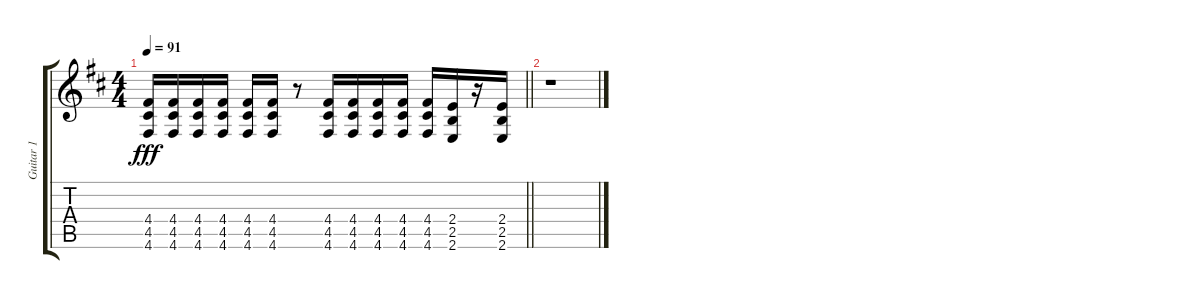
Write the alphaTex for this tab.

\track ("Guitar 1" "Guitar 1") {instrument distortionguitar}
\staff {score tabs}
\tuning (E4 B3 G3 D3 A2 D2) {hide}
\ts (4 4)
\tempo 91
\clef g2
\barLineRight lightlight
\ks d
(4.4 4.5 4.6).16{dy fff} (4.4 4.5 4.6).16 (4.4 4.5 4.6).16 (4.4 4.5 4.6).16 (4.4 4.5 4.6).16 (4.4 4.5 4.6).16 r.8 (4.4 4.5 4.6).16 (4.4 4.5 4.6).16 (4.4 4.5 4.6).16 (4.4 4.5 4.6).16 (4.4 4.5 4.6).16 (2.4 2.5 2.6).16 r.16 (2.4 2.5 2.6).16 |
r.1
